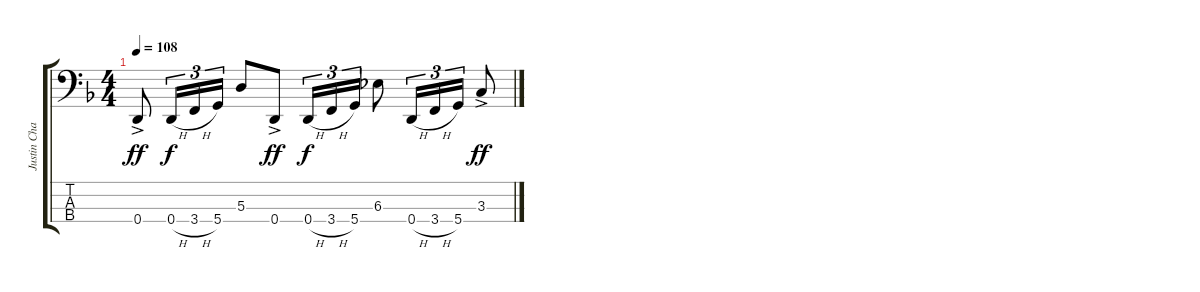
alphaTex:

\track ("Justin Chancellor" "Justin Cha") {instrument electricbasspick}
\staff {score tabs}
\tuning (G2 D2 A1 D1) {hide}
\ts (4 4)
\tempo 108
\clef f4
\ks dminor
0.4{ac}.8{dy ff} 0.4{h}.16{tu (3 2) dy f} 3.4{h}.16{tu (3 2)} 5.4.16{tu (3 2)} 5.3.8 0.4{ac}.8{dy ff} 0.4{h}.16{tu (3 2) dy f} 3.4{h}.16{tu (3 2)} 5.4.16{tu (3 2)} 6.3.8 0.4{h}.16{tu (3 2)} 3.4{h}.16{tu (3 2)} 5.4.16{tu (3 2)} 3.3{ac}.8{dy ff}
